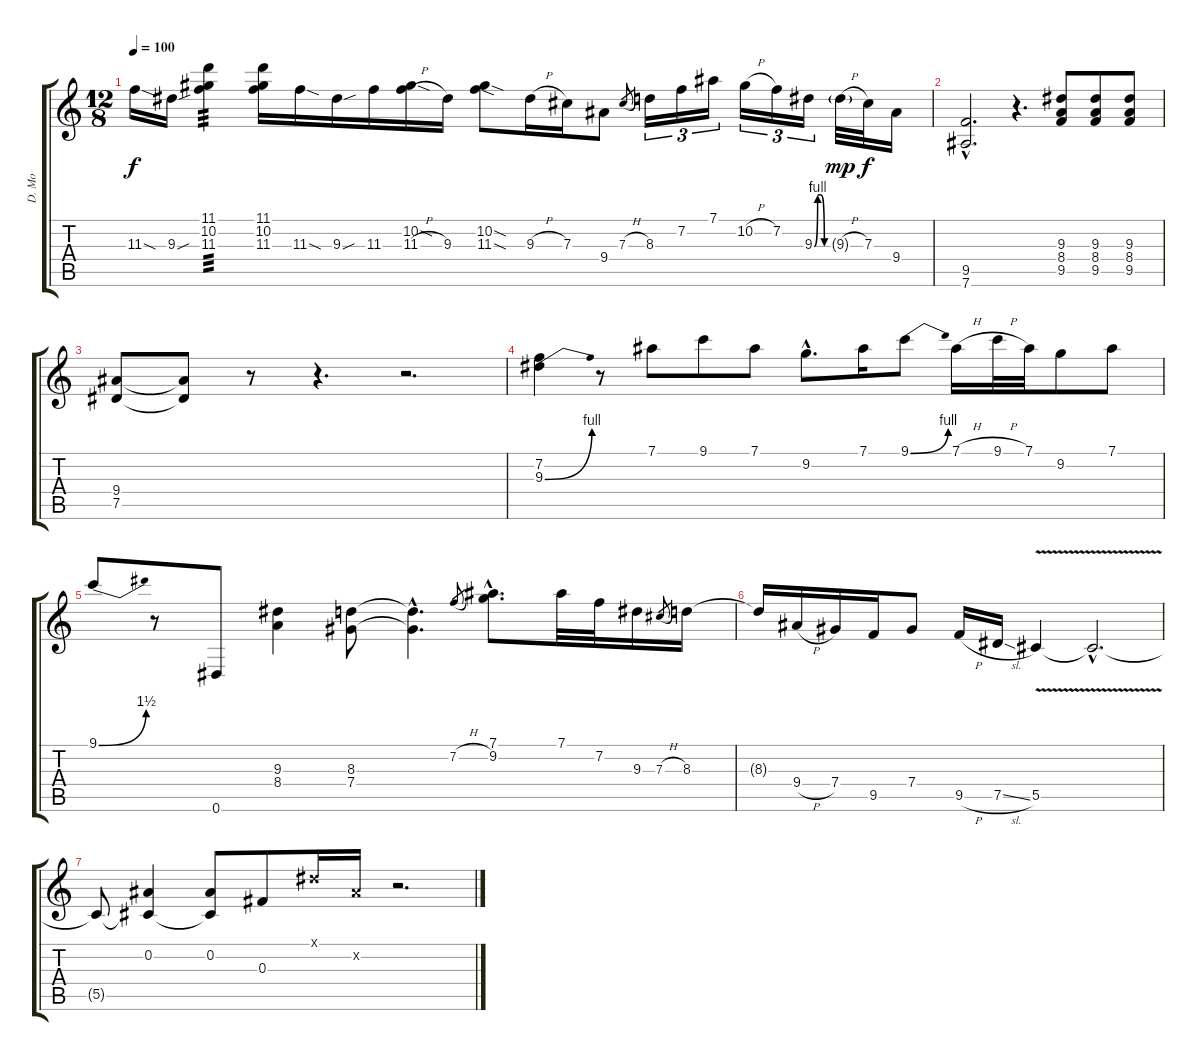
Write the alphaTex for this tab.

\track ("D. Mo" "D. Mo") {instrument overdrivenguitar}
\staff {score tabs}
\tuning (Eb4 Bb3 Gb3 Db3 Ab2 Eb2) {hide}
\ts (12 8)
\tempo 100
\clef g2
\ks c
11.3{sod}.16{dy f} 9.3{sou}.16 (11.1 10.2 11.3).4{tp 3} (11.1 10.2 11.3).16 11.3{sod}.16 9.3{sou}.16 11.3.16 (10.2{sod} 11.3{h}).16 9.3.16 (10.2{sod} 11.3{sod}).8 9.3{h}.16 7.3.16 9.4.8 7.3{h}.8{gr} 8.3.16{tu (3 2)} 7.2.16{tu (3 2)} 7.1.16{tu (3 2)} 10.2{h}.16{tu (3 2)} 7.2.16{tu (3 2)} 9.3{be (custom 0 0 15 4 30 4 45 0 60 0)}.16{tu (3 2)} 9.3{h g}.32{dy mp} 7.3.32{dy f} 9.4.16 |
(9.5{hac} 7.6{hac}).2{d} r.4{d} (9.3 8.4 9.5).8 (9.3 8.4 9.5).8 (9.3 8.4 9.5).8 |
(9.4 7.5).8 (9.4{t} 7.5{t}).8 r.8 r.4{d} r.2{d} |
(7.2 9.3{be (bend 0 0 60 4)}).4 r.8 7.1.8 9.1.8 7.1.8 9.2{hac}.8{d} 7.1.16 9.1{be (bend 0 0 60 4)}.8 7.1{h}.16 9.1{h}.32 7.1.32 9.2.8 7.1.8 |
9.1{be (bend 0 0 60 6)}.8 r.8 0.6.8 (9.3 8.4).4 (8.3 7.4).8 (8.3{hac t} 7.4{hac t}).4{d} 7.2{h}.8{gr} (7.1{hac} 9.2{hac}).8{d} 7.1.32 7.2.32 9.3.16 7.3{h}.8{gr} 8.3.16 |
8.3{t}.16 9.4{h}.16 7.4.16 9.5.16 7.4.8 9.5{h}.16 7.5{sl}.16 5.5{v}.4 5.5{hac t}.2{d} |
5.5{t}.8 (0.2 5.5{t}).4 (0.2 5.5{t}).8 0.3.8 0.1{x}.16 0.2{x}.16 r.2{d}
